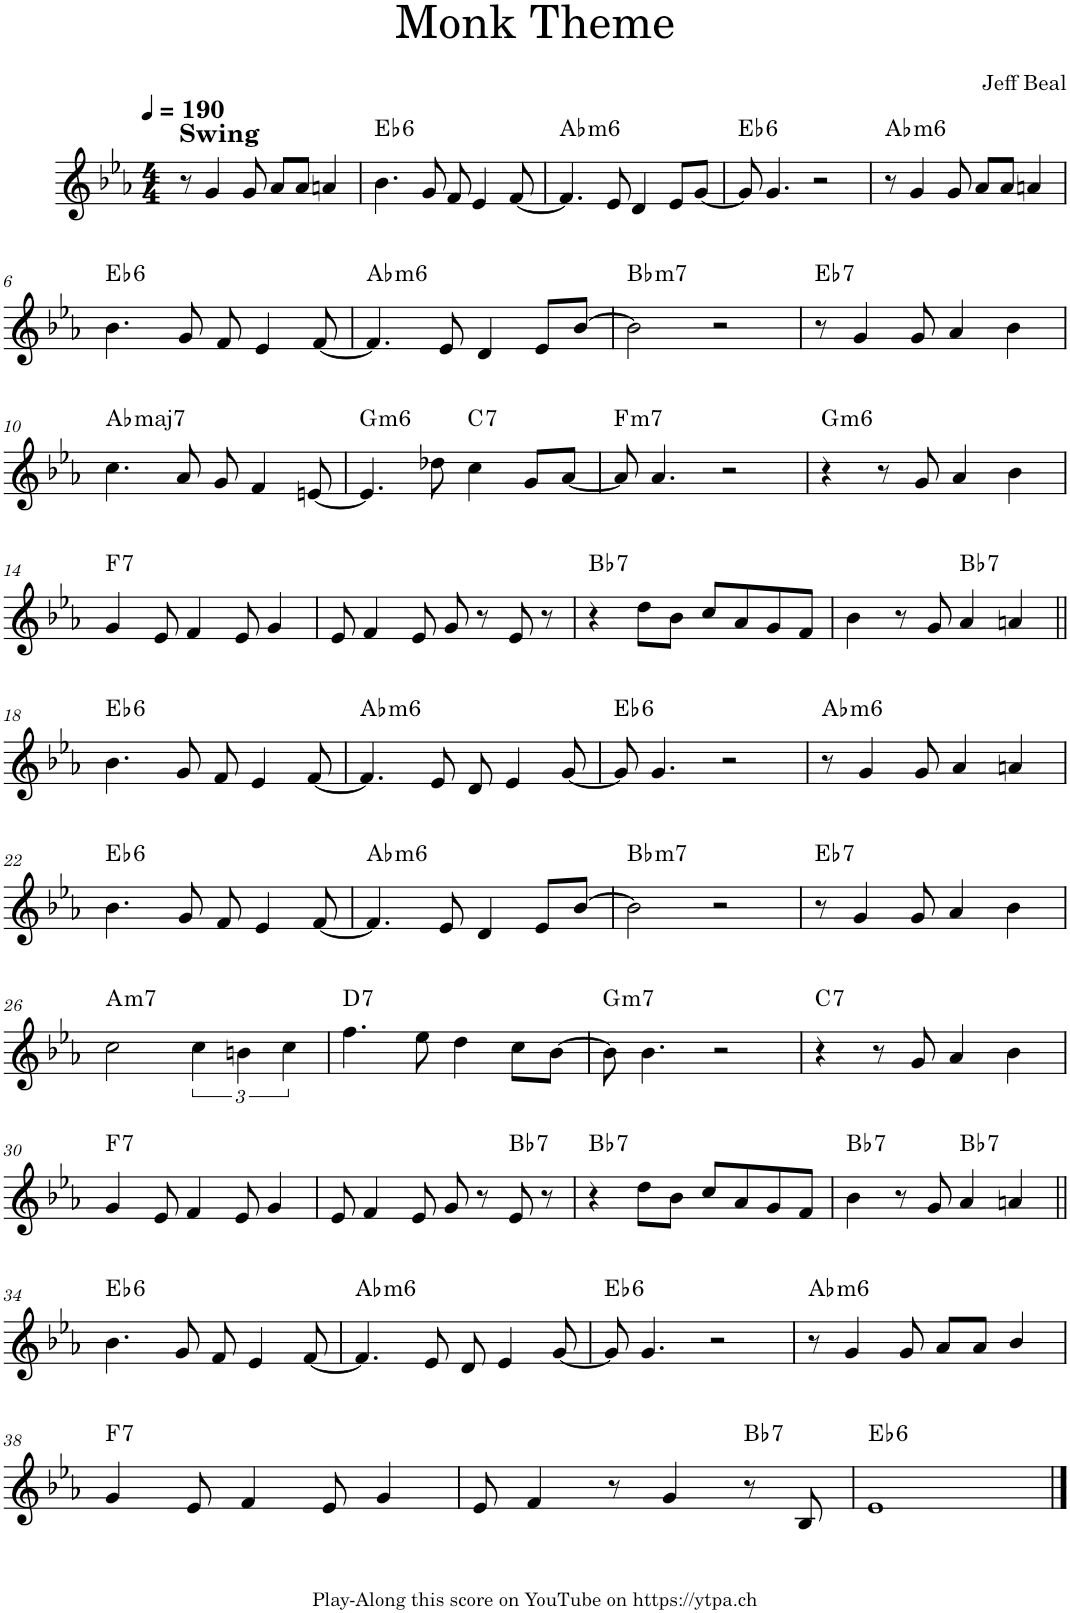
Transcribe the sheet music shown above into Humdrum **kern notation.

**kern	**harte
*part1	*part1
*staff1	*
*I"Piano	*
*I'Pno.	*
*clefG2	*
*k[b-e-a-]	*
*M4/4	*
*MM190	*
=1	=1
!LO:TX:a:B:t=Swing	!
8r	.
4g/	.
8g/	.
8a-/L	.
8a-/J	.
4an/	.
=2	=2
!	!LO:H:kt=6
4.b-\	Eb:maj6
8g/	.
8f/	.
4e-/	.
[8f/	.
=3	=3
!	!LO:H:kt=m6
4.f/]	Ab:min6
8e-/	.
4d/	.
8e-/L	.
[8g/J	.
=4	=4
!	!LO:H:kt=6
8g/]	Eb:maj6
4.g/	.
2r	.
=5	=5
!	!LO:H:kt=m6
8r	Ab:min6
4g/	.
8g/	.
8a-/L	.
8a-/J	.
4an/	.
!!LO:LB:g=z
=6	=6
!	!LO:H:kt=6
4.b-\	Eb:maj6
8g/	.
8f/	.
4e-/	.
[8f/	.
=7	=7
!	!LO:H:kt=m6
4.f/]	Ab:min6
8e-/	.
4d/	.
8e-/L	.
[8b-/J	.
=8	=8
!	!LO:H:kt=m7
2b-\]	Bb:min7
2r	.
=9	=9
!	!LO:H:kt=7
8r	Eb:7
4g/	.
8g/	.
4a-/	.
4b-\	.
!!LO:LB:g=z
=10	=10
!	!LO:H:kt=maj7
4.cc\	Ab:maj7
8a-/	.
8g/	.
4f/	.
[8en/	.
=11	=11
!	!LO:H:kt=m6
4.e/]	G:min6
8dd-X\	.
!	!LO:H:kt=7
4cc\	C:7
8g/L	.
[8a-/J	.
=12	=12
!	!LO:H:kt=m7
8a-/]	F:min7
4.a-/	.
2r	.
=13	=13
!	!LO:H:kt=m6
4r	G:min6
8r	.
8g/	.
4a-/	.
4b-\	.
!!LO:LB:g=z
=14	=14
!	!LO:H:kt=7
4g/	F:7
8e-/	.
4f/	.
8e-/	.
4g/	.
=15	=15
8e-/	.
4f/	.
8e-/	.
8g/	.
8r	.
8e-/	.
8r	.
=16	=16
!	!LO:H:kt=7
4r	Bb:7
8dd\L	.
8b-\J	.
8cc/L	.
8a-/	.
8g/	.
8f/J	.
=17	=17
4b-\	.
8r	.
8g/	.
!	!LO:H:kt=7
4a-/	Bb:7
4an/	.
!!LO:LB:g=z
=18||	=18||
!	!LO:H:kt=6
4.b-\	Eb:maj6
8g/	.
8f/	.
4e-/	.
[8f/	.
=19	=19
!	!LO:H:kt=m6
4.f/]	Ab:min6
8e-/	.
8d/	.
4e-/	.
[8g/	.
=20	=20
!	!LO:H:kt=6
8g/]	Eb:maj6
4.g/	.
2r	.
=21	=21
!	!LO:H:kt=m6
8r	Ab:min6
4g/	.
8g/	.
4a-/	.
4an/	.
!!LO:LB:g=z
=22	=22
!	!LO:H:kt=6
4.b-\	Eb:maj6
8g/	.
8f/	.
4e-/	.
[8f/	.
=23	=23
!	!LO:H:kt=m6
4.f/]	Ab:min6
8e-/	.
4d/	.
8e-/L	.
[8b-/J	.
=24	=24
!	!LO:H:kt=m7
2b-\]	Bb:min7
2r	.
=25	=25
!	!LO:H:kt=7
8r	Eb:7
4g/	.
8g/	.
4a-/	.
4b-\	.
!!LO:LB:g=z
=26	=26
!	!LO:H:kt=m7
2cc\	A:min7
6cc\	.
6bn\	.
6cc\	.
=27	=27
!	!LO:H:kt=7
4.ff\	D:7
8ee-\	.
4dd\	.
8cc\L	.
[8b-\J	.
=28	=28
!	!LO:H:kt=m7
8b-\]	G:min7
4.b-\	.
2r	.
=29	=29
!	!LO:H:kt=7
4r	C:7
8r	.
8g/	.
4a-/	.
4b-\	.
!!LO:LB:g=z
=30	=30
!	!LO:H:kt=7
4g/	F:7
8e-/	.
4f/	.
8e-/	.
4g/	.
=31	=31
8e-/	.
4f/	.
8e-/	.
8g/	.
8r	.
!	!LO:H:kt=7
8e-/	Bb:7
8r	.
=32	=32
!	!LO:H:kt=7
4r	Bb:7
8dd\L	.
8b-\J	.
8cc/L	.
8a-/	.
8g/	.
8f/J	.
=33	=33
!	!LO:H:n=1:kt=7
!	!LO:H:n=2:kt=N.C.
4b-\	Bb:7 N
8r	.
8g/	.
!	!LO:H:kt=7
4a-/	Bb:7
4an/	.
!!LO:LB:g=z
=34||	=34||
!	!LO:H:kt=6
4.b-\	Eb:maj6
8g/	.
8f/	.
4e-/	.
[8f/	.
=35	=35
!	!LO:H:kt=m6
4.f/]	Ab:min6
8e-/	.
8d/	.
4e-/	.
[8g/	.
=36	=36
!	!LO:H:kt=6
8g/]	Eb:maj6
4.g/	.
2r	.
=37	=37
!	!LO:H:kt=m6
8r	Ab:min6
4g/	.
8g/	.
8a-/L	.
8a-/J	.
4b-/	.
!!LO:LB:g=z
=38	=38
!	!LO:H:kt=7
4g/	F:7
8e-/	.
4f/	.
8e-/	.
4g/	.
=39	=39
8e-/	.
4f/	.
8r	.
4g/	.
!	!LO:H:kt=7
8r	Bb:7
8B-/	.
=40	=40
!	!LO:H:kt=6
1e-	Eb:maj6
==	==
*-	*-
